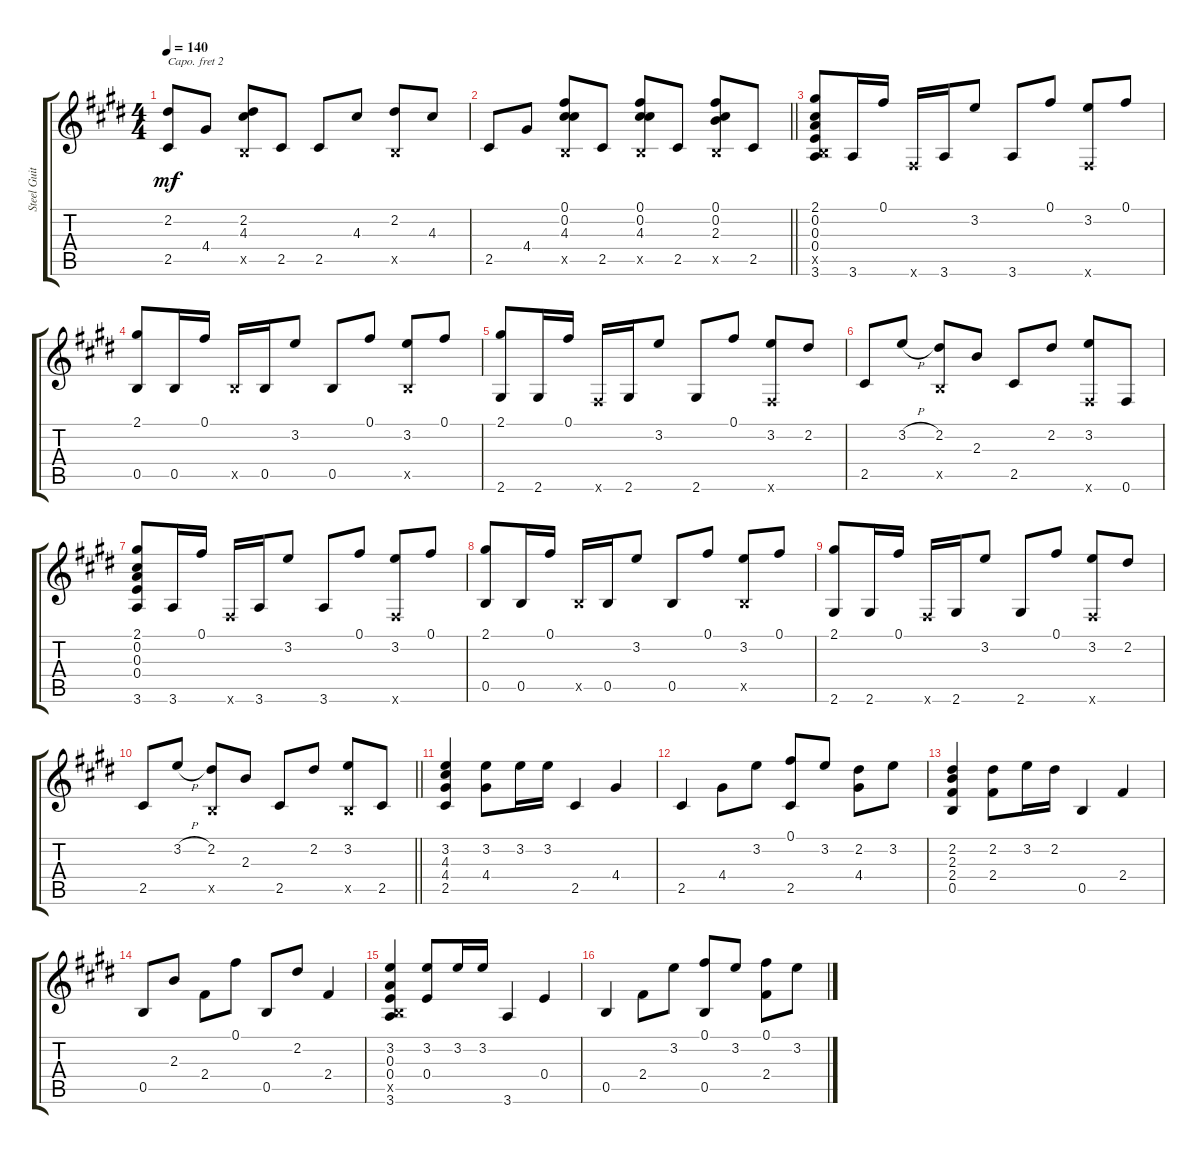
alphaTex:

\track ("Steel Guitar" "Steel Guit") {instrument acousticguitarsteel}
\staff {score tabs}
\capo 2
\tuning (E4 B3 G3 D3 A2 E2) {hide}
\ts (4 4)
\tempo 140
\clef g2
\ks e
(2.2 2.5).8{dy mf} 4.4.8 (2.2 4.3 0.5{x}).8 2.5.8 2.5.8 4.3.8 (2.2 0.5{x}).8 4.3.8 |
\barLineRight lightlight
2.5.8 4.4.8 (0.1 0.2 4.3 0.5{x}).8 2.5.8 (0.1 0.2 4.3 0.5{x}).8 2.5.8 (0.1 0.2 2.3 0.5{x}).8 2.5.8 |
(2.1 0.2 0.3 0.4 0.5{x} 3.6).8 3.6.16 0.1.16 0.6{x}.16 3.6.16 3.2.8 3.6.8 0.1.8 (3.2 0.6{x}).8 0.1.8 |
(2.1 0.5).8 0.5.16 0.1.16 0.5{x}.16 0.5.16 3.2.8 0.5.8 0.1.8 (3.2 0.5{x}).8 0.1.8 |
(2.1 2.6).8 2.6.16 0.1.16 0.6{x}.16 2.6.16 3.2.8 2.6.8 0.1.8 (3.2 0.6{x}).8 2.2.8 |
2.5.8 3.2{h}.8 (2.2 0.5{x}).8 2.3.8 2.5.8 2.2.8 (3.2 0.6{x}).8 0.6.8 |
(2.1 0.2 0.3 0.4 3.6).8 3.6.16 0.1.16 0.6{x}.16 3.6.16 3.2.8 3.6.8 0.1.8 (3.2 0.6{x}).8 0.1.8 |
(2.1 0.5).8 0.5.16 0.1.16 0.5{x}.16 0.5.16 3.2.8 0.5.8 0.1.8 (3.2 0.5{x}).8 0.1.8 |
(2.1 2.6).8 2.6.16 0.1.16 0.6{x}.16 2.6.16 3.2.8 2.6.8 0.1.8 (3.2 0.6{x}).8 2.2.8 |
\barLineRight lightlight
2.5.8 3.2{h}.8 (2.2 0.5{x}).8 2.3.8 2.5.8 2.2.8 (3.2 0.5{x}).8 2.5.8 |
(3.2 4.3 4.4 2.5).4 (3.2 4.4).8 3.2.16 3.2.16 2.5.4 4.4.4 |
2.5.4 4.4.8 3.2.8 (0.1 2.5).8 3.2.8 (2.2 4.4).8 3.2.8 |
(2.2 2.3 2.4 0.5).4 (2.2 2.4).8 3.2.16 2.2.16 0.5.4 2.4.4 |
0.5.8 2.3.8 2.4.8 0.1.8 0.5.8 2.2.8 2.4.4 |
(3.2 0.3 0.4 0.5{x} 3.6).4 (3.2 0.4).8 3.2.16 3.2.16 3.6.4 0.4.4 |
0.5.4 2.4.8 3.2.8 (0.1 0.5).8 3.2.8 (0.1 2.4).8 3.2.8
